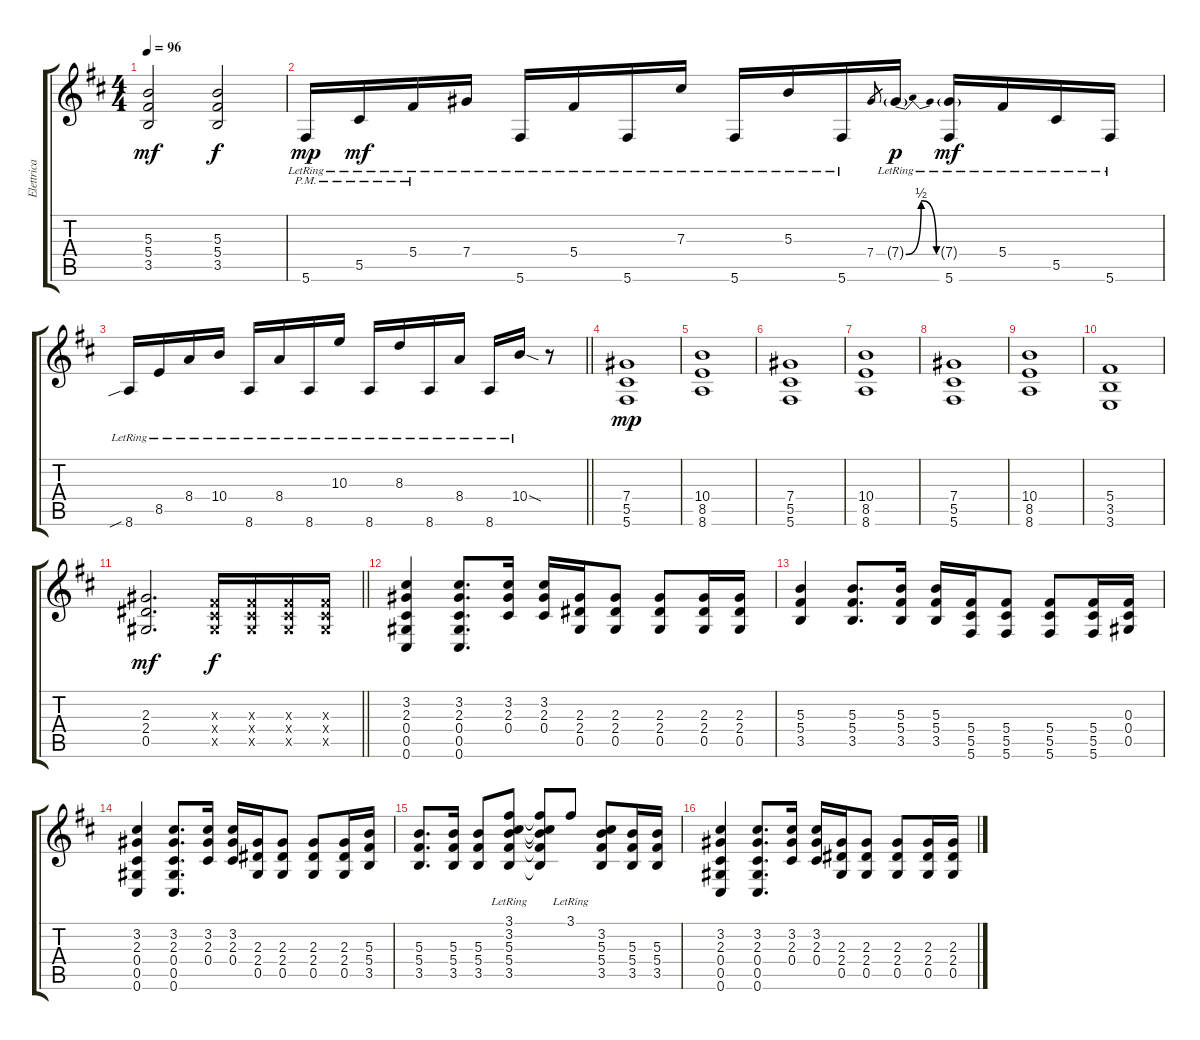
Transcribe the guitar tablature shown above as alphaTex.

\track ("Elettrica Acc." "Elettrica ") {instrument overdrivenguitar}
\staff {score tabs}
\tuning (Eb4 Bb3 Gb3 Db3 Ab2 Db2) {hide}
\ts (4 4)
\tempo 96
\clef g2
\ks d
(5.3 5.4 3.5).2{dy mf} (5.3 5.4 3.5).2{dy f} |
5.6{pm lr}.16{dy mp} 5.5{pm lr}.16{dy mf} 5.4{pm lr}.16 7.4{lr}.16 5.6{lr}.16 5.4{lr}.16 5.6{lr}.16 7.3{lr}.16 5.6{lr}.16 5.3{lr}.16 5.6{lr}.16 7.4.8{gr} 7.4{be (bendrelease 0 0 15 2 45 2 60 0) g lr}.16{dy p} (7.4{g lr} 5.6{lr}).16{dy mf} 5.4{lr}.16 5.5{lr}.16 5.6{lr}.16 |
\barLineRight lightlight
8.6{sib lr}.16 8.5{lr}.16 8.4{lr}.16 10.4{lr}.16 8.6{lr}.16 8.4{lr}.16 8.6{lr}.16 10.3{lr}.16 8.6{lr}.16 8.3{lr}.16 8.6{lr}.16 8.4{lr}.16 8.6{lr}.16 10.4{sod lr}.16 r.8 |
(7.4 5.5 5.6).1{dy mp} |
(10.4 8.5 8.6).1 |
(7.4 5.5 5.6).1 |
(10.4 8.5 8.6).1 |
(7.4 5.5 5.6).1 |
(10.4 8.5 8.6).1 |
(5.4 3.5 3.6).1 |
\barLineRight lightlight
(2.3 2.4 0.5).2{d dy mf} (0.3{x} 0.4{x} 0.5{x}).16{dy f} (0.3{x} 0.4{x} 0.5{x}).16 (0.3{x} 0.4{x} 0.5{x}).16 (0.3{x} 0.4{x} 0.5{x}).16 |
(3.2 2.3 0.4 0.5 0.6).4 (3.2 2.3 0.4 0.5 0.6).8{d} (3.2 2.3 0.4).16 (3.2 2.3 0.4).16 (2.3 2.4 0.5).16 (2.3 2.4 0.5).8 (2.3 2.4 0.5).8 (2.3 2.4 0.5).16 (2.3 2.4 0.5).16 |
(5.3 5.4 3.5).4 (5.3 5.4 3.5).8{d} (5.3 5.4 3.5).16 (5.3 5.4 3.5).16 (5.4 5.5 5.6).16 (5.4 5.5 5.6).8 (5.4 5.5 5.6).8 (5.4 5.5 5.6).16 (0.3 0.4 0.5).16 |
(3.2 2.3 0.4 0.5 0.6).4 (3.2 2.3 0.4 0.5 0.6).8{d} (3.2 2.3 0.4).16 (3.2 2.3 0.4).16 (2.3 2.4 0.5).16 (2.3 2.4 0.5).8 (2.3 2.4 0.5).8 (2.3 2.4 0.5).16 (5.3 5.4 3.5).16 |
(5.3 5.4 3.5).8{d} (5.3 5.4 3.5).16 (5.3 5.4 3.5).8 (3.1{lr} 3.2 5.3 5.4 3.5).8 (3.1{t} 3.2{t} 5.3{t} 5.4{t} 3.5{t}).8 3.1{lr}.8 (3.2 5.3 5.4 3.5).8 (5.3 5.4 3.5).16 (5.3 5.4 3.5).16 |
(3.2 2.3 0.4 0.5 0.6).4 (3.2 2.3 0.4 0.5 0.6).8{d} (3.2 2.3 0.4).16 (3.2 2.3 0.4).16 (2.3 2.4 0.5).16 (2.3 2.4 0.5).8 (2.3 2.4 0.5).8 (2.3 2.4 0.5).16 (2.3 2.4 0.5).16
